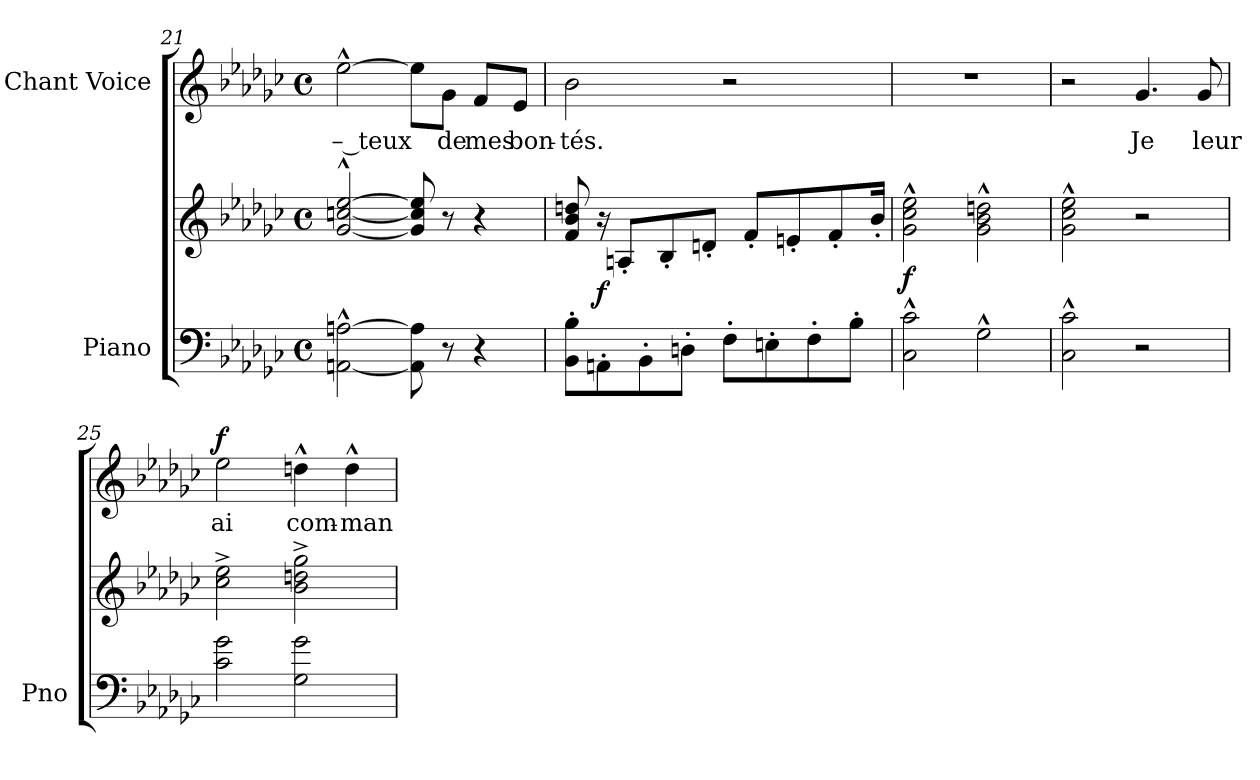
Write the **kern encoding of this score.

**kern	**kern	**dynam	**kern	**text	**dynam
*part2	*part2	*part2	*part1	*part1	*part1
*staff3	*staff2	*staff2/3	*staff1	*staff1	*staff1
*I"Piano	*	*	*I"Chant Voice	*	*
*I'Pno	*	*	*	*	*
!!LO:LB:g=z
*clefF4	*clefG2	*	*clefG2	*	*
*k[b-e-a-d-g-c-]	*k[b-e-a-d-g-c-]	*	*k[b-e-a-d-g-c-]	*	*
*M4/4	*M4/4	*	*M4/4	*	*
*met(c)	*met(c)	*	*met(c)	*	*
=21	=21	=21	=21	=21	=21
!	!	!	!	!LO:LY:b	!
[2AAn\^^ [2An\^^	[2g-/^^ [2ccn/^^ [2ee-/^^	.	[2ee-^^\	-– teux	.
8AA\] 8A\]	8g-/] 8cc/] 8ee-/]	.	8ee-\L]	.	.
!	!	!	!	!LO:LY:b	!
8r	8r	.	8g-\J	de	.
!	!	!	!	!LO:LY:b	!
4r	4r	.	8f/L	mes	.
!	!	!	!	!LO:LY:b	!
.	.	.	8e-/J	bon-	.
=22	=22	=22	=22	=22	=22
!	!	!	!	!LO:LY:b	!
8BB-\' 8B-\'L	8f/ 8b-/ 8ddn/	.	2b-\	-tés.	.
!	!	!LO:DY:b	!	!	!
8AAn'\	16r	f	.	.	.
.	8An'/L	.	.	.	.
8BB-'\	.	.	.	.	.
.	8B-'/	.	.	.	.
8Dn'\J	.	.	.	.	.
.	8dn'/J	.	.	.	.
8F'\L	.	.	2r	.	.
.	8f'/L	.	.	.	.
8En'\	.	.	.	.	.
.	8en'/	.	.	.	.
8F'\	.	.	.	.	.
.	8f'/	.	.	.	.
8B-'\J	.	.	.	.	.
.	16b-'/Jk	.	.	.	.
=23	=23	=23	=23	=23	=23
!	!	!LO:DY:b	!	!	!
2C-\^^ 2c-\^^	2g-\^^ 2cc-\^^ 2ee-\^^	f	1r	.	.
2G-^^\	2g-\^^ 2b-\^^ 2ddn\^^	.	.	.	.
=24	=24	=24	=24	=24	=24
2C-\^^ 2c-\^^	2g-\^^ 2cc-\^^ 2ee-\^^	.	2r	.	.
!	!	!	!	!LO:LY:b	!
2r	2r	.	4.g-/	Je	.
!	!	!	!	!LO:LY:b	!
.	.	.	8g-/	leur	.
=25	=25	=25	=25	=25	=25
!	!	!	!	!LO:LY:b	!LO:DY:a
2c-\ 2g-\	2cc-\^ 2ee-\^	.	2ee-\	ai	f
!	!	!	!	!LO:LY:b	!
2G-\ 2g-\	2b-\^ 2ddn\^ 2gg-\^	.	4ddn^^\	com-	.
!	!	!	!	!LO:LY:b	!
.	.	.	4dd^^\	-man-	.
=	=	=	=	=	=
*-	*-	*-	*-	*-	*-
